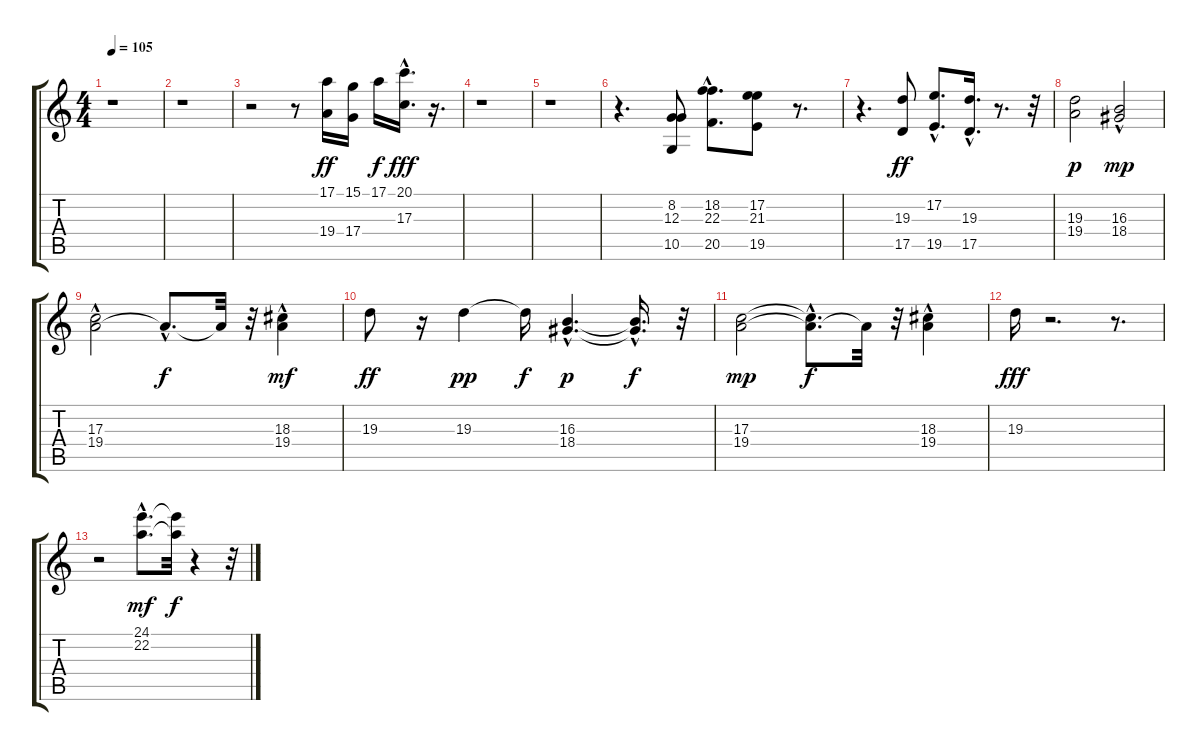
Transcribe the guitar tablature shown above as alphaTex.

\track "" {instrument stringensemble1}
\staff {score tabs}
\tuning (E4 B3 G3 D3 A2 E2) {hide}
\ts (4 4)
\tempo 105
\clef g2
\ks c
r.1{dy fff} |
r.1 |
r.2 r.8 (17.1 19.4).16{dy ff} (15.1 17.4).16 17.1.16{dy f} (20.1{hac} 17.3).16{d dy fff} r.16{d} |
r.1 |
r.1 |
r.4{d} (8.2 12.3 10.5).8 (18.2{hac} 22.3{hac} 20.5{hac}).8{d} (17.2 21.3 19.5).8 r.8{d} |
r.4{d} (19.3 17.5).8{dy ff} (17.2{hac} 19.5{hac}).8{d} (19.3{hac} 17.5{hac}).16{d} r.8{d} r.32 |
(19.3 19.4).2{dy p} (16.3 18.4{hac}).2{dy mp} |
(17.3{hac} 19.4).2 19.4{hac t}.8{d dy f} 19.4{t}.32 r.32 (18.3{hac} 19.4).4{dy mf} |
19.3.8{dy ff} r.16 19.3.4{dy pp} 19.3{t}.16{dy f} (16.3{hac} 18.4{hac}).4{d dy p} (16.3{hac t} 18.4{hac t}).16{d dy f} r.32 |
(17.3 19.4).2{dy mp} (17.3{t} 19.4{hac t}).8{d dy f} 19.4{t}.32 r.32 (18.3{hac} 19.4).4 |
19.3.16{dy fff} r.2{d} r.8{d} |
r.2 (24.1{hac} 22.2{hac}).8{d dy mf} (24.1{t} 22.2{t}).32{dy f} r.4 r.32
